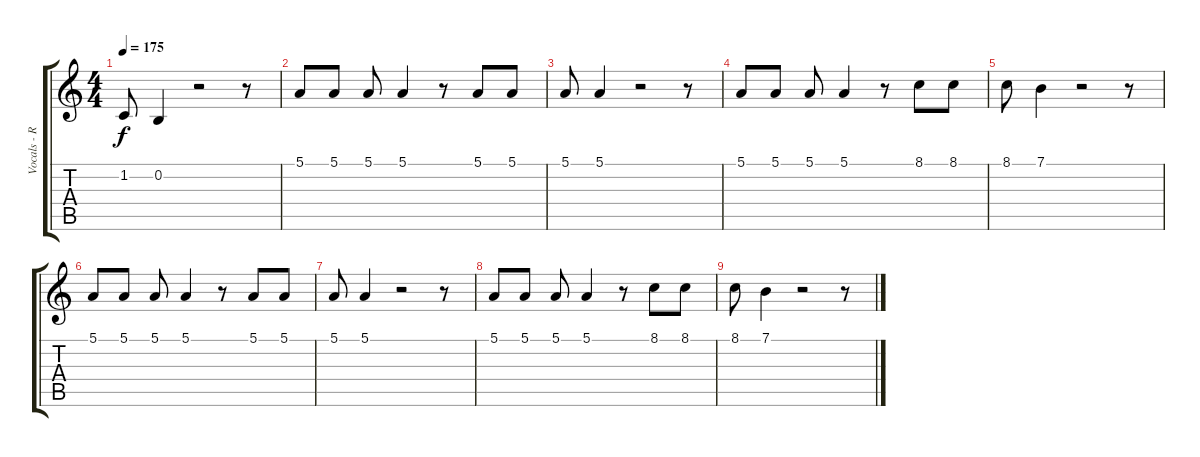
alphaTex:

\track ("Vocals - Rob Halford" "Vocals - R") {instrument lead2sawtooth}
\staff {score tabs}
\tuning (E4 B3 G3 D3 A2 E2) {hide}
\ts (4 4)
\tempo 175
\clef g2
\ks c
1.2.8{dy f} 0.2.4 r.2 r.8 |
5.1.8 5.1.8 5.1.8 5.1.4 r.8 5.1.8 5.1.8 |
5.1.8 5.1.4 r.2 r.8 |
5.1.8 5.1.8 5.1.8 5.1.4 r.8 8.1.8 8.1.8 |
8.1.8 7.1.4 r.2 r.8 |
5.1.8 5.1.8 5.1.8 5.1.4 r.8 5.1.8 5.1.8 |
5.1.8 5.1.4 r.2 r.8 |
5.1.8 5.1.8 5.1.8 5.1.4 r.8 8.1.8 8.1.8 |
8.1.8 7.1.4 r.2 r.8
